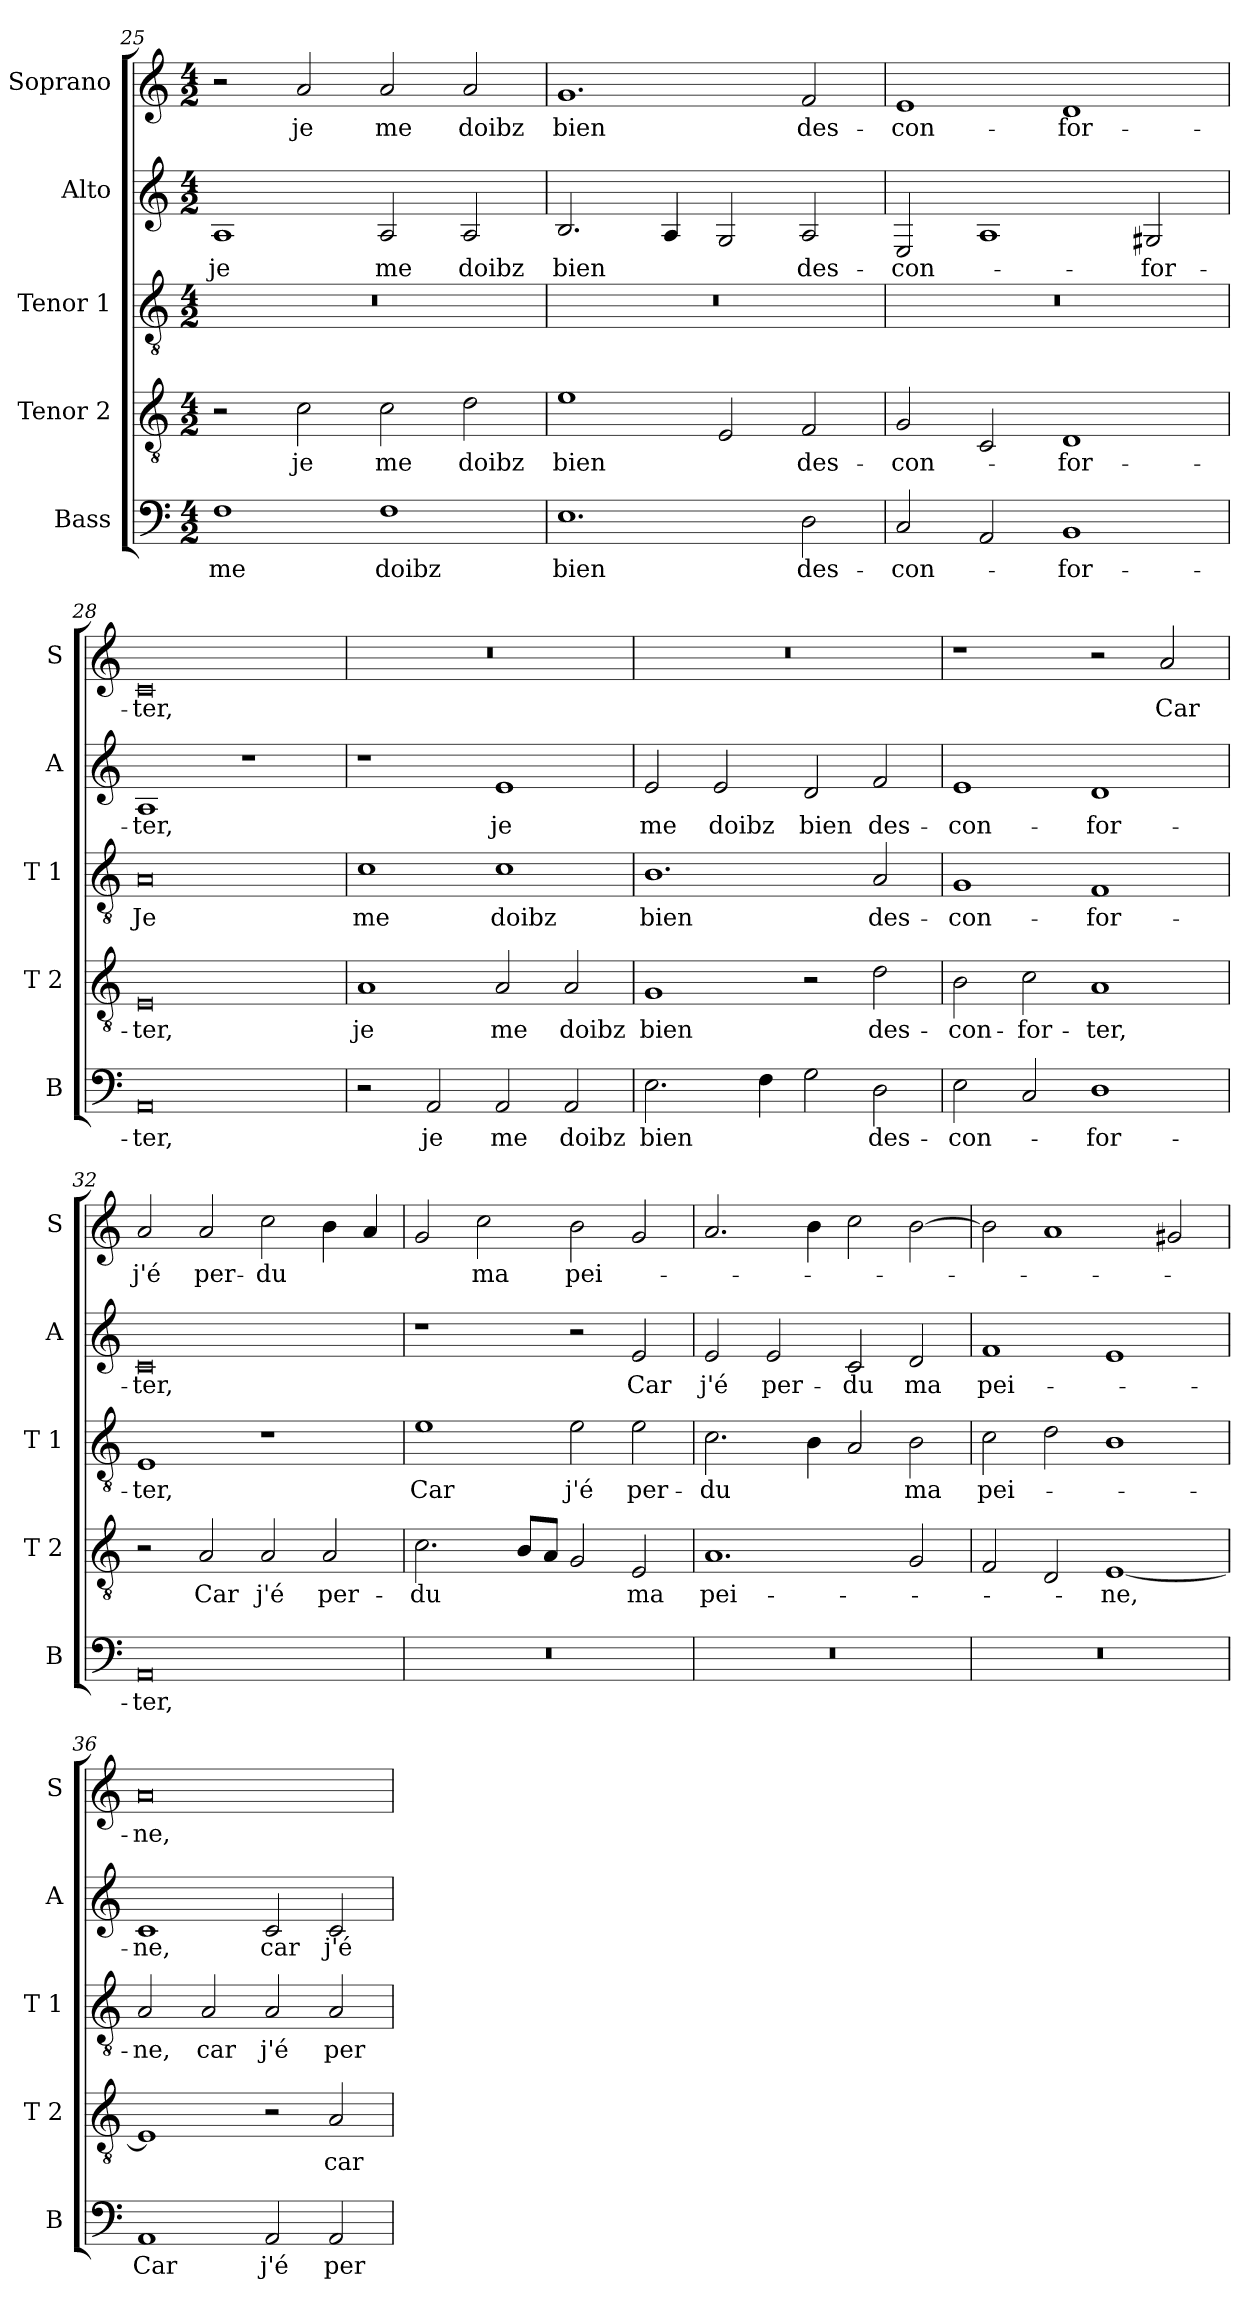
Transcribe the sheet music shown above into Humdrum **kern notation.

**kern	**text	**kern	**text	**kern	**text	**kern	**text	**kern	**text
*part5	*part5	*part4	*part4	*part3	*part3	*part2	*part2	*part1	*part1
*staff5	*staff5	*staff4	*staff4	*staff3	*staff3	*staff2	*staff2	*staff1	*staff1
*I"Bass	*	*I"Tenor 2	*	*I"Tenor 1	*	*I"Alto	*	*I"Soprano	*
*I'B	*	*I'T 2	*	*I'T 1	*	*I'A	*	*I'S	*
!!LO:LB:g=z
*clefF4	*	*clefGv2	*	*clefGv2	*	*clefG2	*	*clefG2	*
*k[]	*	*k[]	*	*k[]	*	*k[]	*	*k[]	*
*C:	*	*C:	*	*C:	*	*C:	*	*C:	*
*M4/2	*	*M4/2	*	*M4/2	*	*M4/2	*	*M4/2	*
=25	=25	=25	=25	=25	=25	=25	=25	=25	=25
!	!LO:LY:b	!	!	!	!	!	!LO:LY:b	!	!
1F	me	2r	.	0r	.	1A	je	2r	.
!	!	!	!LO:LY:b	!	!	!	!	!	!LO:LY:b
.	.	2c\	je	.	.	.	.	2a/	je
!	!LO:LY:b	!	!LO:LY:b	!	!	!	!LO:LY:b	!	!LO:LY:b
1F	doibz	2c\	me	.	.	2A/	me	2a/	me
!	!	!	!LO:LY:b	!	!	!	!LO:LY:b	!	!LO:LY:b
.	.	2d\	doibz	.	.	2A/	doibz	2a/	doibz
=26	=26	=26	=26	=26	=26	=26	=26	=26	=26
!	!LO:LY:b	!	!LO:LY:b	!	!	!	!LO:LY:b	!	!LO:LY:b
1.E	bien	1e	bien	0r	.	2.B/	bien	1.g	bien
.	.	.	.	.	.	4A/	.	.	.
.	.	2E/	.	.	.	2G/	.	.	.
!	!LO:LY:b	!	!LO:LY:b	!	!	!	!LO:LY:b	!	!LO:LY:b
2D\	des-	2F/	des-	.	.	2A/	des-	2f/	des-
=27	=27	=27	=27	=27	=27	=27	=27	=27	=27
!	!LO:LY:b	!	!LO:LY:b	!	!	!	!LO:LY:b	!	!LO:LY:b
2C/	-con-	2G/	-con-	0r	.	2E/	-con-	1e	-con-
2AA/	.	2C/	.	.	.	1A	.	.	.
!	!LO:LY:b	!	!LO:LY:b	!	!	!	!	!	!LO:LY:b
1BB	-for-	1D	-for-	.	.	.	.	1d	-for-
!	!	!	!	!	!	!	!LO:LY:b	!	!
.	.	.	.	.	.	2G#X/	-for-	.	.
=28	=28	=28	=28	=28	=28	=28	=28	=28	=28
!	!LO:LY:b	!	!LO:LY:b	!	!LO:LY:b	!	!LO:LY:b	!	!LO:LY:b
0AA	-ter,	0E	-ter,	0A	Je	1A	-ter,	0c	-ter,
.	.	.	.	.	.	1r	.	.	.
=29	=29	=29	=29	=29	=29	=29	=29	=29	=29
!	!	!	!LO:LY:b	!	!LO:LY:b	!	!	!	!
2r	.	1A	je	1c	me	1r	.	0r	.
!	!LO:LY:b	!	!	!	!	!	!	!	!
2AA/	je	.	.	.	.	.	.	.	.
!	!LO:LY:b	!	!LO:LY:b	!	!LO:LY:b	!	!LO:LY:b	!	!
2AA/	me	2A/	me	1c	doibz	1e	je	.	.
!	!LO:LY:b	!	!LO:LY:b	!	!	!	!	!	!
2AA/	doibz	2A/	doibz	.	.	.	.	.	.
=30	=30	=30	=30	=30	=30	=30	=30	=30	=30
!	!LO:LY:b	!	!LO:LY:b	!	!LO:LY:b	!	!LO:LY:b	!	!
2.E\	bien	1G	bien	1.B	bien	2e/	me	0r	.
!	!	!	!	!	!	!	!LO:LY:b	!	!
.	.	.	.	.	.	2e/	doibz	.	.
4F\	.	.	.	.	.	.	.	.	.
!	!	!	!	!	!	!	!LO:LY:b	!	!
2G\	.	2r	.	.	.	2d/	bien	.	.
!	!LO:LY:b	!	!LO:LY:b	!	!LO:LY:b	!	!LO:LY:b	!	!
2D\	des-	2d\	des-	2A/	des-	2f/	des-	.	.
!!LO:PB:g=z
=31	=31	=31	=31	=31	=31	=31	=31	=31	=31
!	!LO:LY:b	!	!LO:LY:b	!	!LO:LY:b	!	!LO:LY:b	!	!
2E\	-con-	2B\	-con-	1G	-con-	1e	-con-	1r	.
!	!	!	!LO:LY:b	!	!	!	!	!	!
2C/	.	2c\	-for-	.	.	.	.	.	.
!	!LO:LY:b	!	!LO:LY:b	!	!LO:LY:b	!	!LO:LY:b	!	!
1D	-for-	1A	-ter,	1F	-for-	1d	-for-	2r	.
!	!	!	!	!	!	!	!	!	!LO:LY:b
.	.	.	.	.	.	.	.	2a/	Car
=32	=32	=32	=32	=32	=32	=32	=32	=32	=32
!	!LO:LY:b	!	!	!	!LO:LY:b	!	!LO:LY:b	!	!LO:LY:b
0AA	-ter,	2r	.	1E	-ter,	0c	-ter,	2a/	j'é
!	!	!	!LO:LY:b	!	!	!	!	!	!LO:LY:b
.	.	2A/	Car	.	.	.	.	2a/	per-
!	!	!	!LO:LY:b	!	!	!	!	!	!LO:LY:b
.	.	2A/	j'é	1r	.	.	.	2cc\	-du
!	!	!	!LO:LY:b	!	!	!	!	!	!
.	.	2A/	per-	.	.	.	.	4b\	.
.	.	.	.	.	.	.	.	4a/	.
=33	=33	=33	=33	=33	=33	=33	=33	=33	=33
!	!	!	!LO:LY:b	!	!LO:LY:b	!	!	!	!
0r	.	2.c\	-du	1e	Car	1r	.	2g/	.
!	!	!	!	!	!	!	!	!	!LO:LY:b
.	.	.	.	.	.	.	.	2cc\	ma
.	.	8B/L	.	.	.	.	.	.	.
.	.	8A/J	.	.	.	.	.	.	.
!	!	!	!	!	!LO:LY:b	!	!	!	!LO:LY:b
.	.	2G/	.	2e\	j'é	2r	.	2b\	pei-
!	!	!	!LO:LY:b	!	!LO:LY:b	!	!LO:LY:b	!	!
.	.	2E/	ma	2e\	per-	2e/	Car	2g/	.
=34	=34	=34	=34	=34	=34	=34	=34	=34	=34
!	!	!	!LO:LY:b	!	!LO:LY:b	!	!LO:LY:b	!	!
0r	.	1.A	pei-	2.c\	-du	2e/	j'é	2.a/	.
!	!	!	!	!	!	!	!LO:LY:b	!	!
.	.	.	.	.	.	2e/	per-	.	.
.	.	.	.	4B\	.	.	.	4b\	.
!	!	!	!	!	!	!	!LO:LY:b	!	!
.	.	.	.	2A/	.	2c/	-du	2cc\	.
!	!	!	!	!	!LO:LY:b	!	!LO:LY:b	!	!
.	.	2G/	.	2B\	ma	2d/	ma	[2b\	.
=35	=35	=35	=35	=35	=35	=35	=35	=35	=35
!	!	!	!	!	!LO:LY:b	!	!LO:LY:b	!	!
0r	.	2F/	.	2c\	pei-	1f	pei-	2b\]	.
.	.	2D/	.	2d\	.	.	.	1a	.
!	!	!	!LO:LY:b	!	!	!	!	!	!
.	.	[1E	-ne,	1B	.	1e	.	.	.
.	.	.	.	.	.	.	.	2g#X/	.
=36	=36	=36	=36	=36	=36	=36	=36	=36	=36
!	!LO:LY:b	!	!	!	!LO:LY:b	!	!LO:LY:b	!	!LO:LY:b
1AA	Car	1E]	.	2A/	-ne,	1c	-ne,	0a	-ne,
!	!	!	!	!	!LO:LY:b	!	!	!	!
.	.	.	.	2A/	car	.	.	.	.
!	!LO:LY:b	!	!	!	!LO:LY:b	!	!LO:LY:b	!	!
2AA/	j'é	2r	.	2A/	j'é	2c/	car	.	.
!	!LO:LY:b	!	!LO:LY:b	!	!LO:LY:b	!	!LO:LY:b	!	!
2AA/	per-	2A/	car	2A/	per-	2c/	j'é	.	.
=	=	=	=	=	=	=	=	=	=
*-	*-	*-	*-	*-	*-	*-	*-	*-	*-
